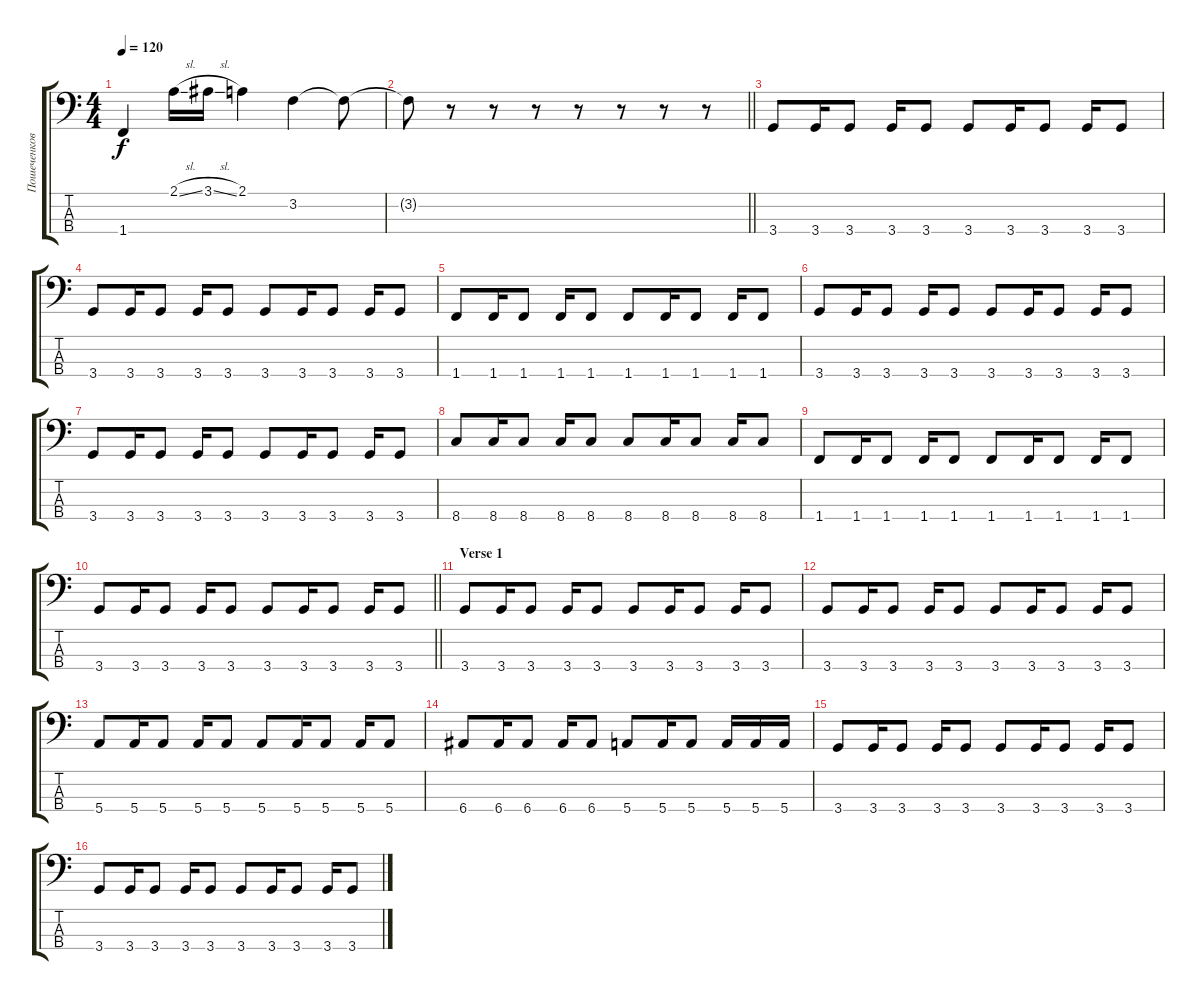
\track ("Пошеченков Роман ( Бас гитара )" "Пошеченков") {instrument electricbassfinger}
\staff {score tabs}
\tuning (G2 D2 A1 E1) {hide}
\ts (4 4)
\tempo 120
\clef f4
\ks c
1.4.4{dy f} 2.1{sl}.16 3.1{sl}.16 2.1.4 3.2.4 3.2{t}.8 |
\barLineRight lightlight
3.2{t}.8 r.8 r.8 r.8 r.8 r.8 r.8 r.8 |
\section ("" "")
3.4.8 3.4.16 3.4.8 3.4.16 3.4.8 3.4.8 3.4.16 3.4.8 3.4.16 3.4.8 |
3.4.8 3.4.16 3.4.8 3.4.16 3.4.8 3.4.8 3.4.16 3.4.8 3.4.16 3.4.8 |
1.4.8 1.4.16 1.4.8 1.4.16 1.4.8 1.4.8 1.4.16 1.4.8 1.4.16 1.4.8 |
3.4.8 3.4.16 3.4.8 3.4.16 3.4.8 3.4.8 3.4.16 3.4.8 3.4.16 3.4.8 |
3.4.8 3.4.16 3.4.8 3.4.16 3.4.8 3.4.8 3.4.16 3.4.8 3.4.16 3.4.8 |
8.4.8 8.4.16 8.4.8 8.4.16 8.4.8 8.4.8 8.4.16 8.4.8 8.4.16 8.4.8 |
1.4.8 1.4.16 1.4.8 1.4.16 1.4.8 1.4.8 1.4.16 1.4.8 1.4.16 1.4.8 |
\barLineRight lightlight
3.4.8 3.4.16 3.4.8 3.4.16 3.4.8 3.4.8 3.4.16 3.4.8 3.4.16 3.4.8 |
\section ("" "Verse 1")
3.4.8 3.4.16 3.4.8 3.4.16 3.4.8 3.4.8 3.4.16 3.4.8 3.4.16 3.4.8 |
3.4.8 3.4.16 3.4.8 3.4.16 3.4.8 3.4.8 3.4.16 3.4.8 3.4.16 3.4.8 |
5.4.8 5.4.16 5.4.8 5.4.16 5.4.8 5.4.8 5.4.16 5.4.8 5.4.16 5.4.8 |
6.4.8 6.4.16 6.4.8 6.4.16 6.4.8 5.4.8 5.4.16 5.4.8 5.4.16 5.4.16 5.4.16 |
3.4.8 3.4.16 3.4.8 3.4.16 3.4.8 3.4.8 3.4.16 3.4.8 3.4.16 3.4.8 |
3.4.8 3.4.16 3.4.8 3.4.16 3.4.8 3.4.8 3.4.16 3.4.8 3.4.16 3.4.8
